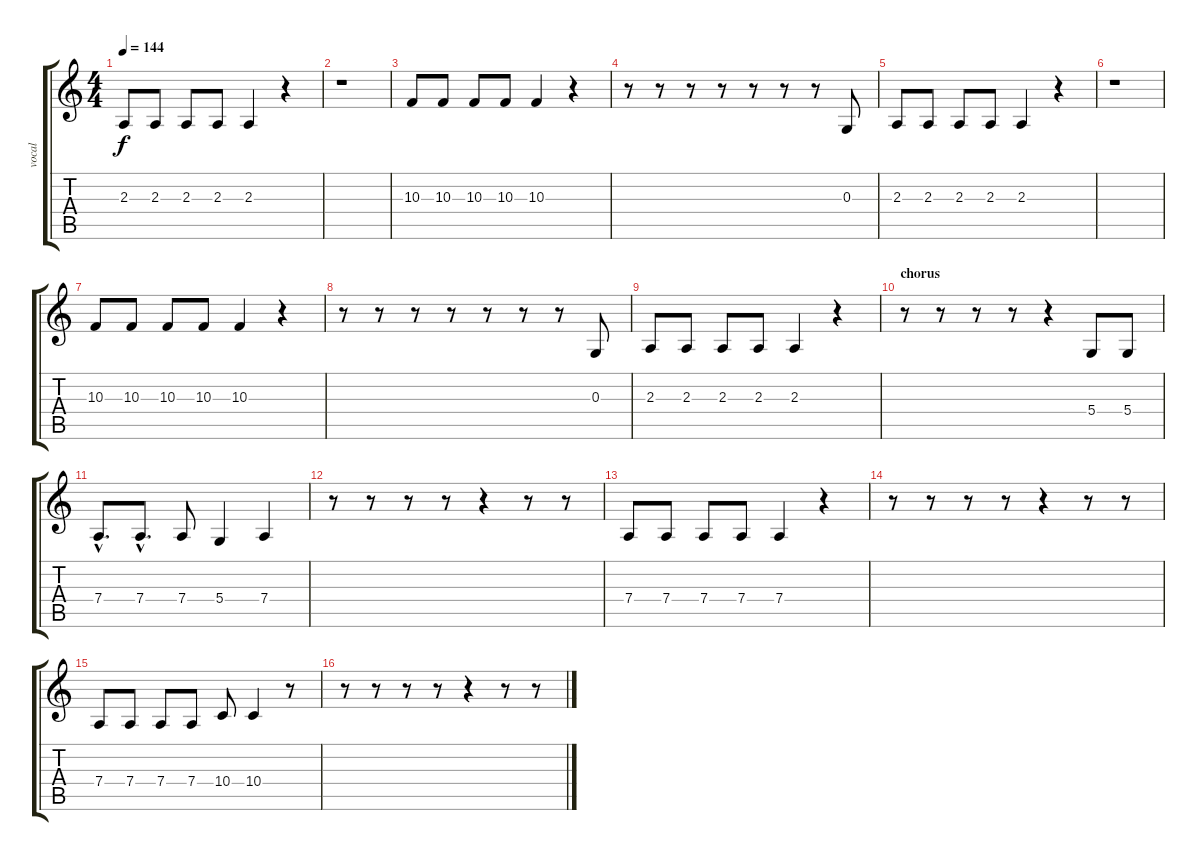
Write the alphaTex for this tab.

\track ("vocal" "vocal") {instrument baritonesax}
\staff {score tabs}
\tuning (E4 B3 G3 D3 A2 E2) {hide}
\ts (4 4)
\tempo 144
\clef g2
\ks c
2.3.8{dy f} 2.3.8 2.3.8 2.3.8 2.3.4 r.4 |
r.1 |
10.3.8 10.3.8 10.3.8 10.3.8 10.3.4 r.4 |
r.8 r.8 r.8 r.8 r.8 r.8 r.8 0.3.8 |
2.3.8 2.3.8 2.3.8 2.3.8 2.3.4 r.4 |
r.1 |
10.3.8 10.3.8 10.3.8 10.3.8 10.3.4 r.4 |
r.8 r.8 r.8 r.8 r.8 r.8 r.8 0.3.8 |
2.3.8 2.3.8 2.3.8 2.3.8 2.3.4 r.4 |
\section ("" "chorus")
r.8 r.8 r.8 r.8 r.4 5.4.8 5.4.8 |
7.4{hac}.8{d} 7.4{hac}.8{d} 7.4.8 5.4.4 7.4.4 |
r.8 r.8 r.8 r.8 r.4 r.8 r.8 |
7.4.8 7.4.8 7.4.8 7.4.8 7.4.4 r.4 |
r.8 r.8 r.8 r.8 r.4 r.8 r.8 |
7.4.8 7.4.8 7.4.8 7.4.8 10.4.8 10.4.4 r.8 |
r.8 r.8 r.8 r.8 r.4 r.8 r.8
